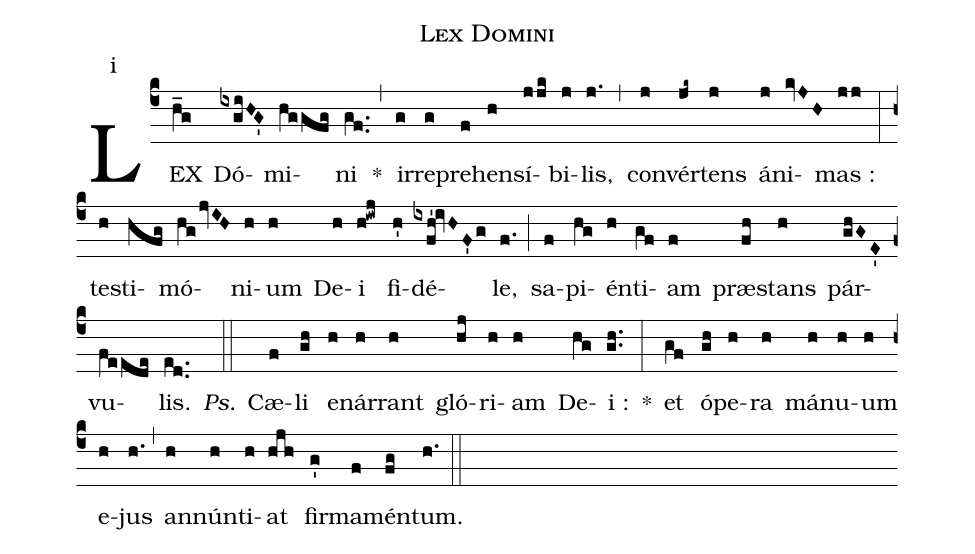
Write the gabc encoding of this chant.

name:Lex Domini;
mode:i;
%%
(c4) LEX(h_g) Dó(ixgiHG')mi(hggfg)ni(gf..) *(,) ir(g)re(g)pre(f)hen(h)sí(jjk)bi(j)lis,(j.) (,) con(j)vér(jk~)tens(j) á(j)ni(kvJH)mas~:(jj) (:) te(h)sti(hfg)mó(hg/jvIH)ni(h)um(h) De(h)i(h!iwj) fi(h')dé(ixfh'!ivHF'g)le,(f.) (;) sa(f)pi(hg)én(h)ti(gf)am(f) præ(fh)stans(h) pár(ghGE')vu(feede)lis.(ed..) <i>Ps.</i>(::) Cæ(f)li(gh) e(h)nár(h)rant(h) gló(hj)ri(h)am(h) De(hg)i~:(gh..) *(:) et(gf) ó(gh)pe(h)ra(h) má(h)nu(h)um(h) e(h)jus(h.) (,) an(h)nún(h)ti(h)at(hjh) fir(g')ma(f)mén(fg)tum.(h.) (::)
